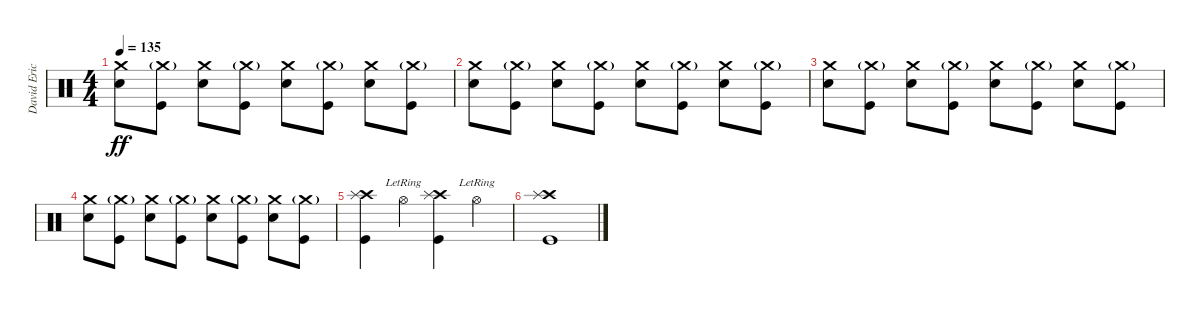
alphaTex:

\track ("David Eric Grohl" "David Eric") {instrument percussion}
\staff {score}
\articulation defaults
\ts (4 4)
\tempo 135
\clef neutral
\ks c
("Electric Snare (hit)" "Crash medium (hit)").8{dy ff} ("Crash medium (hit)"{g} "Kick (hit)").8 ("Electric Snare (hit)" "Crash medium (hit)").8 ("Crash medium (hit)"{g} "Kick (hit)").8 ("Electric Snare (hit)" "Crash medium (hit)").8 ("Crash medium (hit)"{g} "Kick (hit)").8 ("Electric Snare (hit)" "Crash medium (hit)").8 ("Crash medium (hit)"{g} "Kick (hit)").8 |
("Electric Snare (hit)" "Crash medium (hit)").8 ("Crash medium (hit)"{g} "Kick (hit)").8 ("Electric Snare (hit)" "Crash medium (hit)").8 ("Crash medium (hit)"{g} "Kick (hit)").8 ("Electric Snare (hit)" "Crash medium (hit)").8 ("Crash medium (hit)"{g} "Kick (hit)").8 ("Electric Snare (hit)" "Crash medium (hit)").8 ("Crash medium (hit)"{g} "Kick (hit)").8 |
("Electric Snare (hit)" "Crash medium (hit)").8 ("Crash medium (hit)"{g} "Kick (hit)").8 ("Electric Snare (hit)" "Crash medium (hit)").8 ("Crash medium (hit)"{g} "Kick (hit)").8 ("Electric Snare (hit)" "Crash medium (hit)").8 ("Crash medium (hit)"{g} "Kick (hit)").8 ("Electric Snare (hit)" "Crash medium (hit)").8 ("Crash medium (hit)"{g} "Kick (hit)").8 |
("Electric Snare (hit)" "Crash medium (hit)").8 ("Crash medium (hit)"{g} "Kick (hit)").8 ("Electric Snare (hit)" "Crash medium (hit)").8 ("Crash medium (hit)"{g} "Kick (hit)").8 ("Electric Snare (hit)" "Crash medium (hit)").8 ("Crash medium (hit)"{g} "Kick (hit)").8 ("Electric Snare (hit)" "Crash medium (hit)").8 ("Crash medium (hit)"{g} "Kick (hit)").8 |
("Crash high (hit)" "Splash (hit)" "Kick (hit)").4 "Hi-Hat (open)"{lr}.4 ("Crash high (hit)" "Splash (hit)" "Kick (hit)").4 "Hi-Hat (open)"{lr}.4 |
("Crash high (hit)" "Splash (hit)" "Kick (hit)").1
